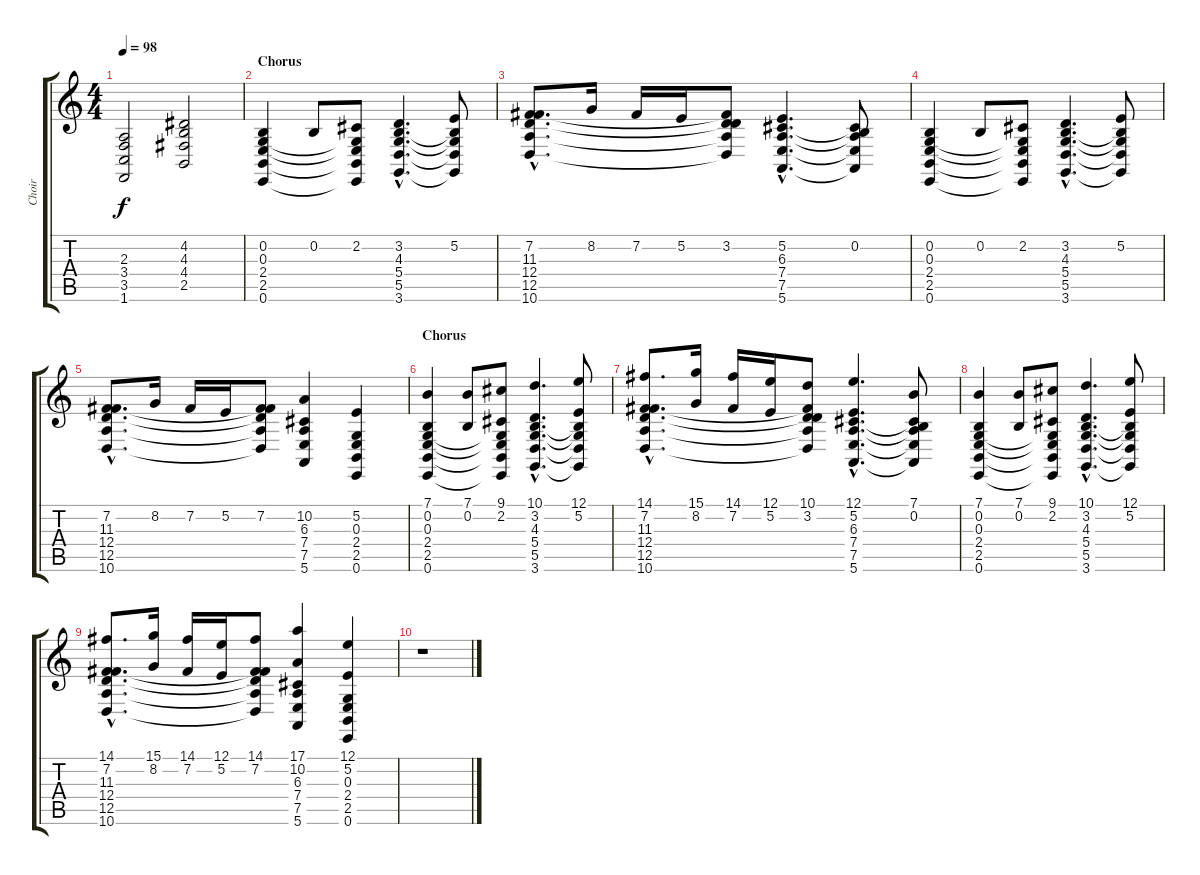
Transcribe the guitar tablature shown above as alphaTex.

\track ("Choir" "Choir") {instrument synthvoice}
\staff {score tabs}
\tuning (E4 B3 G3 D3 A2 E2) {hide}
\ts (4 4)
\tempo 98
\clef g2
\ks c
(2.3 3.4 3.5 1.6).2{dy f} (4.2 4.3 4.4 2.5).2 |
\section ("" "Chorus")
(0.2 0.3 2.4 2.5 0.6).4 0.2.8 (2.2 0.3{t} 2.4{t} 2.5{t} 0.6{t}).8 (3.2{hac} 4.3{hac} 5.4{hac} 5.5{hac} 3.6{hac}).4{d} (5.2 4.3{t} 5.4{t} 5.5{t} 3.6{t}).8 |
(7.2{hac} 11.3{hac} 12.4{hac} 12.5{hac} 10.6{hac}).8{d} 8.2.16 7.2.16 5.2.16 (3.2 11.3{t} 12.4{t} 12.5{t} 10.6{t}).8 (5.2{hac} 6.3{hac} 7.4{hac} 7.5{hac} 5.6{hac}).4{d} (0.2 6.3{t} 7.4{t} 7.5{t} 5.6{t}).8 |
(0.2 0.3 2.4 2.5 0.6).4 0.2.8 (2.2 0.3{t} 2.4{t} 2.5{t} 0.6{t}).8 (3.2{hac} 4.3{hac} 5.4{hac} 5.5{hac} 3.6{hac}).4{d} (5.2 4.3{t} 5.4{t} 5.5{t} 3.6{t}).8 |
(7.2{hac} 11.3{hac} 12.4{hac} 12.5{hac} 10.6{hac}).8{d} 8.2.16 7.2.16 5.2.16 (7.2 11.3{t} 12.4{t} 12.5{t} 10.6{t}).8 (10.2 6.3 7.4 7.5 5.6).4 (5.2 0.3 2.4 2.5 0.6).4 |
\section ("" "Chorus")
(7.1 0.2 0.3 2.4 2.5 0.6).4 (7.1 0.2).8 (9.1 2.2 0.3{t} 2.4{t} 2.5{t} 0.6{t}).8 (10.1{hac} 3.2{hac} 4.3{hac} 5.4{hac} 5.5{hac} 3.6{hac}).4{d} (12.1 5.2 4.3{t} 5.4{t} 5.5{t} 3.6{t}).8 |
(14.1{hac} 7.2{hac} 11.3{hac} 12.4{hac} 12.5{hac} 10.6{hac}).8{d} (15.1 8.2).16 (14.1 7.2).16 (12.1 5.2).16 (10.1 3.2 11.3{t} 12.4{t} 12.5{t} 10.6{t}).8 (12.1{hac} 5.2{hac} 6.3{hac} 7.4{hac} 7.5{hac} 5.6{hac}).4{d} (7.1 0.2 6.3{t} 7.4{t} 7.5{t} 5.6{t}).8 |
(7.1 0.2 0.3 2.4 2.5 0.6).4 (7.1 0.2).8 (9.1 2.2 0.3{t} 2.4{t} 2.5{t} 0.6{t}).8 (10.1{hac} 3.2{hac} 4.3{hac} 5.4{hac} 5.5{hac} 3.6{hac}).4{d} (12.1 5.2 4.3{t} 5.4{t} 5.5{t} 3.6{t}).8 |
(14.1{hac} 7.2{hac} 11.3{hac} 12.4{hac} 12.5{hac} 10.6{hac}).8{d} (15.1 8.2).16 (14.1 7.2).16 (12.1 5.2).16 (14.1 7.2 11.3{t} 12.4{t} 12.5{t} 10.6{t}).8 (17.1 10.2 6.3 7.4 7.5 5.6).4 (12.1 5.2 0.3 2.4 2.5 0.6).4 |
r.1
